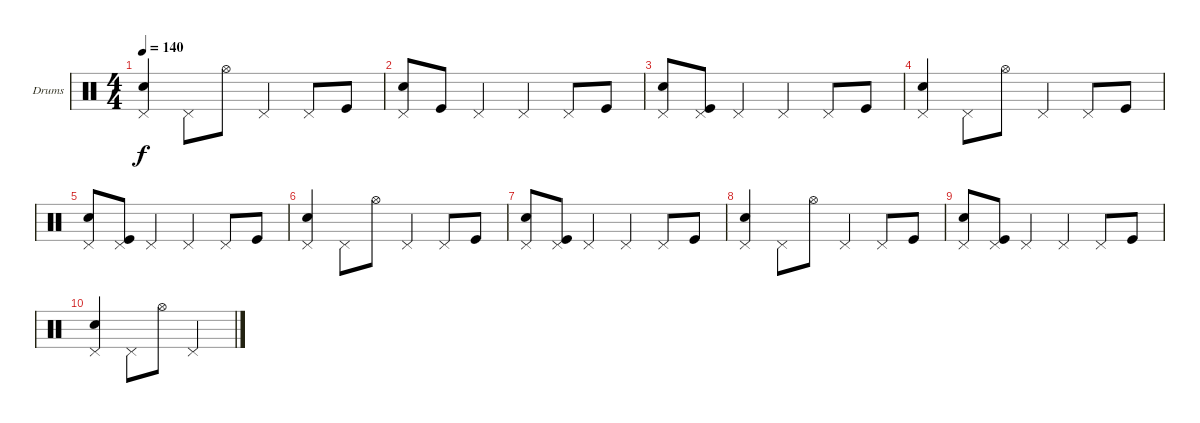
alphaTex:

\bracketExtendMode groupsimilarinstruments
\firstSystemTrackNameOrientation horizontal
\otherSystemsTrackNameOrientation horizontal
\track ("Drumkit" "Drums") {instrument percussion}
\staff {score}
\articulation defaults
\ts (4 4)
\tempo 140
\clef neutral
\ks c
("Pedal Hi-Hat (hit)" "Snare (hit) 2").4{dy f} "Pedal Hi-Hat (hit)".8 "Hi-Hat (open)".8 "Pedal Hi-Hat (hit)".4 "Pedal Hi-Hat (hit)".8 "Kick (hit)".8 |
("Pedal Hi-Hat (hit)" "Snare (hit) 2").8 "Kick (hit)".8 "Pedal Hi-Hat (hit)".4 "Pedal Hi-Hat (hit)".4 "Pedal Hi-Hat (hit)".8 "Kick (hit)".8 |
("Pedal Hi-Hat (hit)" "Snare (hit) 2").8 ("Pedal Hi-Hat (hit)" "Kick (hit)").8 "Pedal Hi-Hat (hit)".4 "Pedal Hi-Hat (hit)".4 "Pedal Hi-Hat (hit)".8 "Kick (hit)".8 |
("Pedal Hi-Hat (hit)" "Snare (hit) 2").4 "Pedal Hi-Hat (hit)".8 "Hi-Hat (open)".8 "Pedal Hi-Hat (hit)".4 "Pedal Hi-Hat (hit)".8 "Kick (hit)".8 |
("Pedal Hi-Hat (hit)" "Snare (hit) 2").8 ("Pedal Hi-Hat (hit)" "Kick (hit)").8 "Pedal Hi-Hat (hit)".4 "Pedal Hi-Hat (hit)".4 "Pedal Hi-Hat (hit)".8 "Kick (hit)".8 |
("Pedal Hi-Hat (hit)" "Snare (hit) 2").4 "Pedal Hi-Hat (hit)".8 "Hi-Hat (open)".8 "Pedal Hi-Hat (hit)".4 "Pedal Hi-Hat (hit)".8 "Kick (hit)".8 |
("Pedal Hi-Hat (hit)" "Snare (hit) 2").8 ("Pedal Hi-Hat (hit)" "Kick (hit)").8 "Pedal Hi-Hat (hit)".4 "Pedal Hi-Hat (hit)".4 "Pedal Hi-Hat (hit)".8 "Kick (hit)".8 |
("Pedal Hi-Hat (hit)" "Snare (hit) 2").4 "Pedal Hi-Hat (hit)".8 "Hi-Hat (open)".8 "Pedal Hi-Hat (hit)".4 "Pedal Hi-Hat (hit)".8 "Kick (hit)".8 |
("Pedal Hi-Hat (hit)" "Snare (hit) 2").8 ("Pedal Hi-Hat (hit)" "Kick (hit)").8 "Pedal Hi-Hat (hit)".4 "Pedal Hi-Hat (hit)".4 "Pedal Hi-Hat (hit)".8 "Kick (hit)".8 |
("Pedal Hi-Hat (hit)" "Snare (hit) 2").4 "Pedal Hi-Hat (hit)".8 "Hi-Hat (open)".8 "Pedal Hi-Hat (hit)".2
